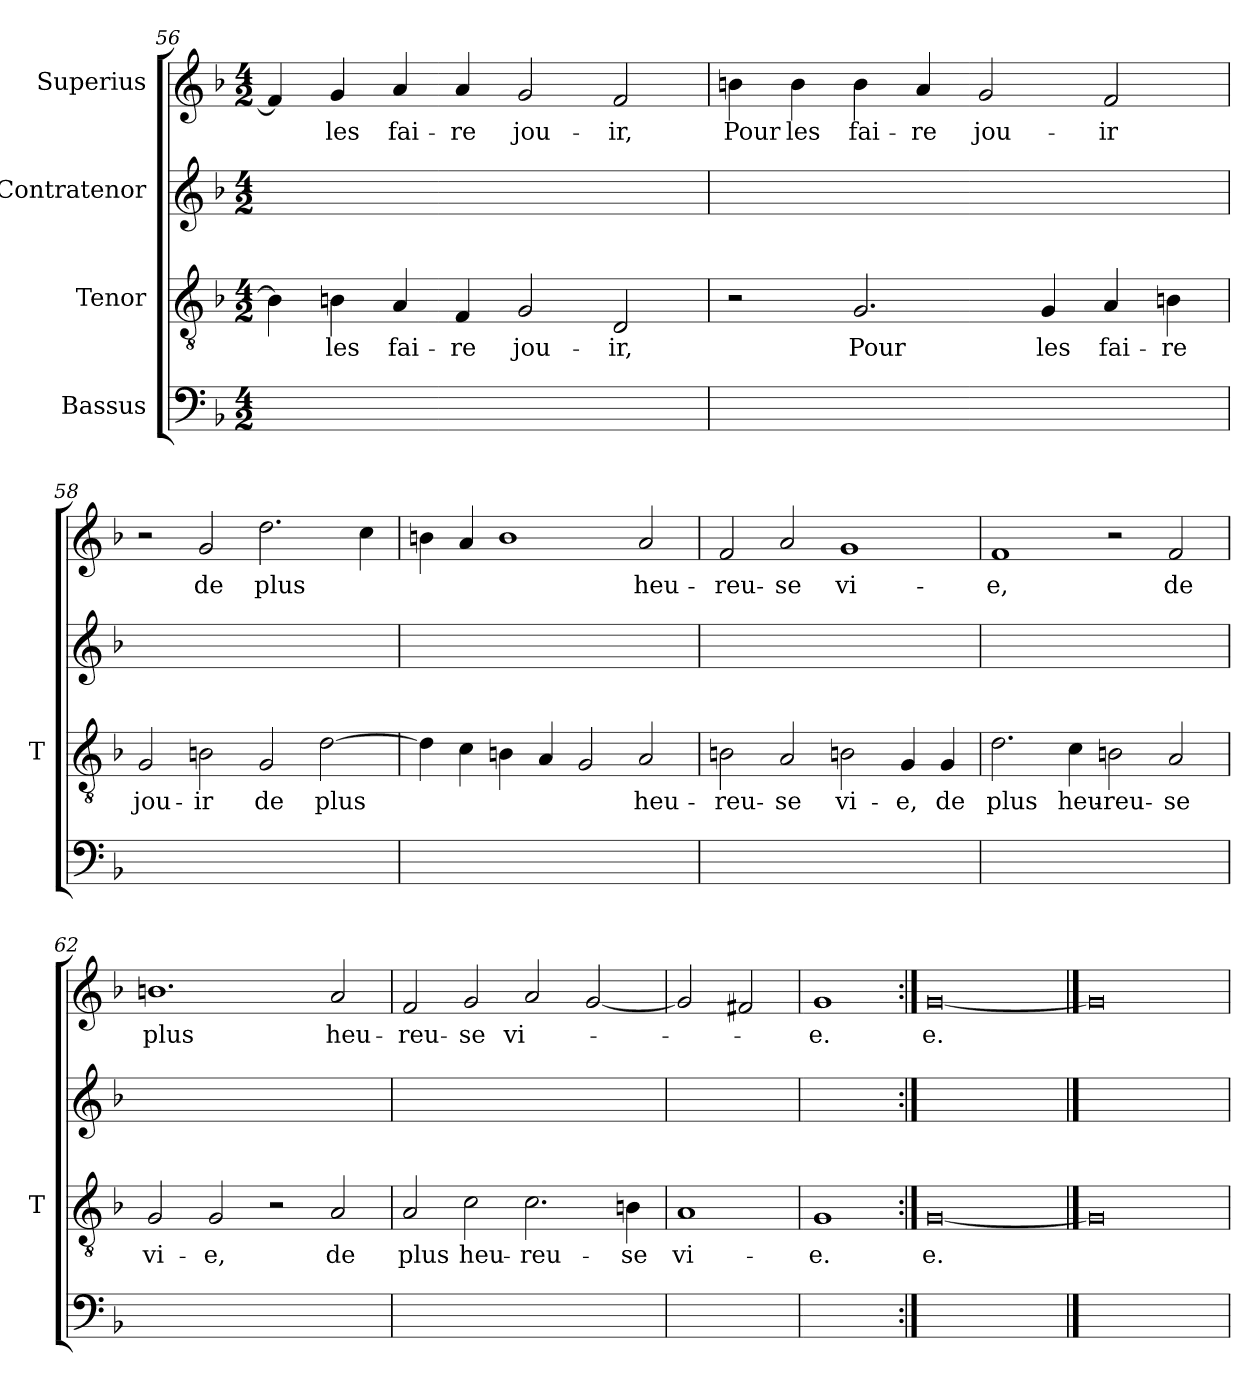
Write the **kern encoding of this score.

**kern	**kern	**text	**kern	**kern	**text
*part4	*part3	*part3	*part2	*part1	*part1
*staff4	*staff3	*staff3	*staff2	*staff1	*staff1
*I"Bassus	*I"Tenor	*	*I"Contratenor	*I"Superius	*
*	*I'T	*	*	*	*
*clefF4	*clefGv2	*	*clefG2	*clefG2	*
*k[b-]	*k[b-]	*	*k[b-]	*k[b-]	*
*M4/2	*M4/2	*	*M4/2	*M4/2	*
=56	=56	=56	=56	=56	=56
0ryy	4Bn]	.	0ryy	4f]	.
.	4B	-les	.	4g	-les
.	4A	fai-	.	4a	fai-
.	4F	-re	.	4a	-re
.	2G	jou-	.	2g	jou-
.	2D	-ir,	.	2f	-ir,
=57	=57	=57	=57	=57	=57
0ryy	2r	.	0ryy	4b	-Pour
.	.	.	.	4b	-les
.	2.G	-Pour	.	4b	fai-
.	.	.	.	4a	-re
.	.	.	.	2g	jou-
.	4G	-les	.	.	.
.	4A	fai-	.	2f	-ir
.	4Bn	-re	.	.	.
=58	=58	=58	=58	=58	=58
0ryy	2G	jou-	0ryy	2r	.
.	2Bn	-ir	.	2g	-de
.	2G	-de	.	2.dd	-plus
.	[2d	-plus	.	.	.
.	.	.	.	4cc	.
=59	=59	=59	=59	=59	=59
0ryy	4d]	.	0ryy	4b	.
.	4c	.	.	4a	.
.	4Bn	.	.	1b	.
.	4A	.	.	.	.
.	2G	.	.	.	.
.	2A	heu-	.	2a	heu-
=60	=60	=60	=60	=60	=60
0ryy	2Bn	reu-	0ryy	2f	reu-
.	2A	-se	.	2a	-se
.	2Bn	vi-	.	1g	vi-
.	4G	-e,	.	.	.
.	4G	-de	.	.	.
=61	=61	=61	=61	=61	=61
0ryy	2.d	-plus	0ryy	1f	-e,
.	4c	heu-	.	.	.
.	2Bn	reu-	.	2r	.
.	2A	-se	.	2f	-de
=62	=62	=62	=62	=62	=62
0ryy	2G	vi-	0ryy	1.b	-plus
.	2G	-e,	.	.	.
.	2r	.	.	.	.
.	2A	-de	.	2a	heu-
=63	=63	=63	=63	=63	=63
0ryy	2A	-plus	0ryy	2f	reu-
.	2c	heu-	.	2g	-se
.	2.c	reu-	.	2a	vi-
.	.	.	.	[2g	.
.	4Bn	-se	.	.	.
=64	=64	=64	=64	=64	=64
1ryy	1A	vi-	1ryy	2g]	.
.	.	.	.	2f#X	.
=65	=65	=65	=65	=65	=65
1ryy	1G	-e.	1ryy	1g	-e.
=66:|!	=66:|!	=66:|!	=66:|!	=66:|!	=66:|!
0ryy	[0G	-e.	0ryy	[0g	-e.
==67	==67	==67	==67	==67	==67
0ryy	0G]	.	0ryy	0g]	.
=	=	=	=	=	=
*-	*-	*-	*-	*-	*-
